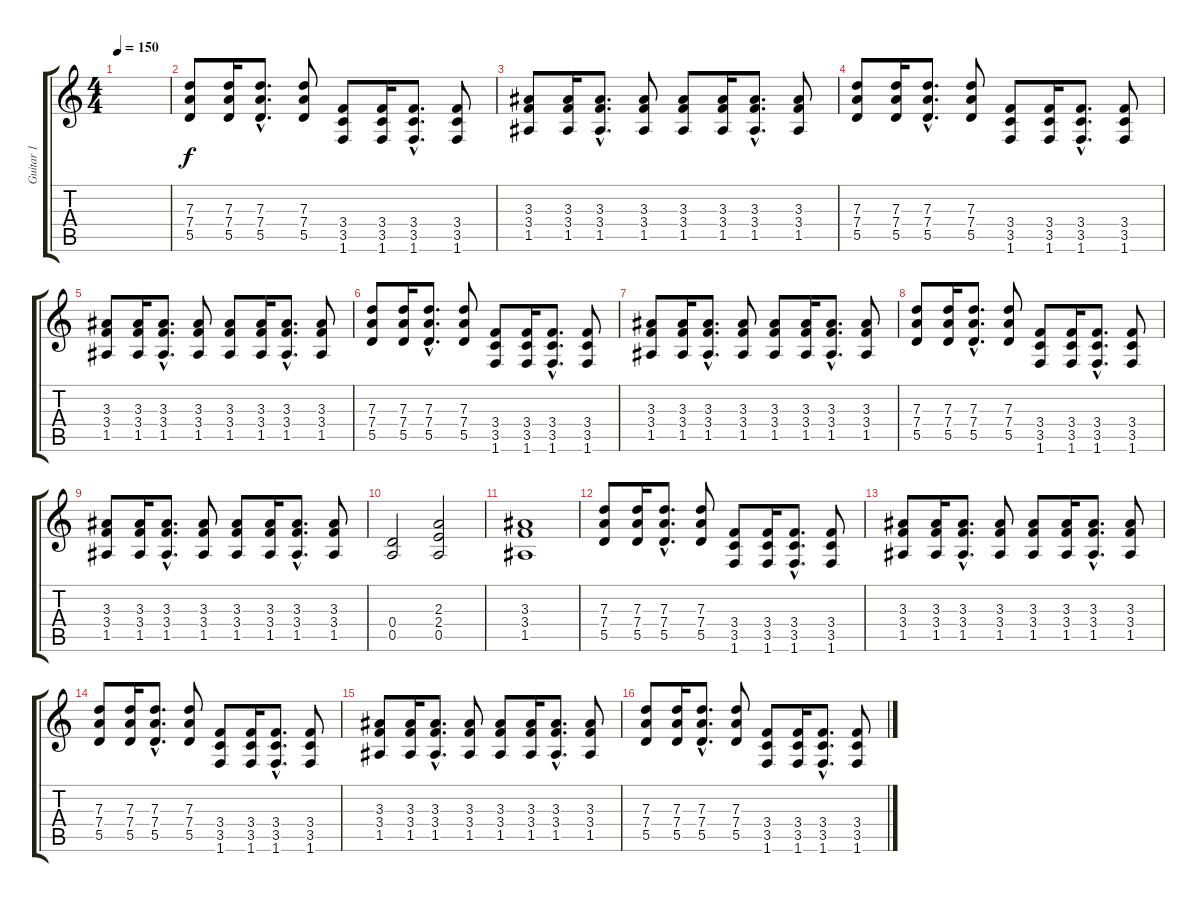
\track ("Guitar 1" "Guitar 1") {instrument distortionguitar}
\staff {score tabs}
\tuning (E4 B3 G3 D3 A2 E2) {hide}
\ts (4 4)
\tempo 150
\clef g2
\ks c
|
(7.3 7.4 5.5).8 (7.3 7.4 5.5).16 (7.3{hac} 7.4{hac} 5.5{hac}).8{d} (7.3 7.4 5.5).8 (3.4 3.5 1.6).8 (3.4 3.5 1.6).16 (3.4{hac} 3.5{hac} 1.6{hac}).8{d} (3.4 3.5 1.6).8 |
(3.3 3.4 1.5).8 (3.3 3.4 1.5).16 (3.3{hac} 3.4{hac} 1.5{hac}).8{d} (3.3 3.4 1.5).8 (3.3 3.4 1.5).8 (3.3 3.4 1.5).16 (3.3{hac} 3.4{hac} 1.5{hac}).8{d} (3.3 3.4 1.5).8 |
(7.3 7.4 5.5).8 (7.3 7.4 5.5).16 (7.3{hac} 7.4{hac} 5.5{hac}).8{d} (7.3 7.4 5.5).8 (3.4 3.5 1.6).8 (3.4 3.5 1.6).16 (3.4{hac} 3.5{hac} 1.6{hac}).8{d} (3.4 3.5 1.6).8 |
(3.3 3.4 1.5).8 (3.3 3.4 1.5).16 (3.3{hac} 3.4{hac} 1.5{hac}).8{d} (3.3 3.4 1.5).8 (3.3 3.4 1.5).8 (3.3 3.4 1.5).16 (3.3{hac} 3.4{hac} 1.5{hac}).8{d} (3.3 3.4 1.5).8 |
(7.3 7.4 5.5).8 (7.3 7.4 5.5).16 (7.3{hac} 7.4{hac} 5.5{hac}).8{d} (7.3 7.4 5.5).8 (3.4 3.5 1.6).8 (3.4 3.5 1.6).16 (3.4{hac} 3.5{hac} 1.6{hac}).8{d} (3.4 3.5 1.6).8 |
(3.3 3.4 1.5).8 (3.3 3.4 1.5).16 (3.3{hac} 3.4{hac} 1.5{hac}).8{d} (3.3 3.4 1.5).8 (3.3 3.4 1.5).8 (3.3 3.4 1.5).16 (3.3{hac} 3.4{hac} 1.5{hac}).8{d} (3.3 3.4 1.5).8 |
(7.3 7.4 5.5).8 (7.3 7.4 5.5).16 (7.3{hac} 7.4{hac} 5.5{hac}).8{d} (7.3 7.4 5.5).8 (3.4 3.5 1.6).8 (3.4 3.5 1.6).16 (3.4{hac} 3.5{hac} 1.6{hac}).8{d} (3.4 3.5 1.6).8 |
(3.3 3.4 1.5).8 (3.3 3.4 1.5).16 (3.3{hac} 3.4{hac} 1.5{hac}).8{d} (3.3 3.4 1.5).8 (3.3 3.4 1.5).8 (3.3 3.4 1.5).16 (3.3{hac} 3.4{hac} 1.5{hac}).8{d} (3.3 3.4 1.5).8 |
(0.4 0.5).2 (2.3 2.4 0.5).2 |
(3.3 3.4 1.5).1 |
(7.3 7.4 5.5).8 (7.3 7.4 5.5).16 (7.3{hac} 7.4{hac} 5.5{hac}).8{d} (7.3 7.4 5.5).8 (3.4 3.5 1.6).8 (3.4 3.5 1.6).16 (3.4{hac} 3.5{hac} 1.6{hac}).8{d} (3.4 3.5 1.6).8 |
(3.3 3.4 1.5).8 (3.3 3.4 1.5).16 (3.3{hac} 3.4{hac} 1.5{hac}).8{d} (3.3 3.4 1.5).8 (3.3 3.4 1.5).8 (3.3 3.4 1.5).16 (3.3{hac} 3.4{hac} 1.5{hac}).8{d} (3.3 3.4 1.5).8 |
(7.3 7.4 5.5).8 (7.3 7.4 5.5).16 (7.3{hac} 7.4{hac} 5.5{hac}).8{d} (7.3 7.4 5.5).8 (3.4 3.5 1.6).8 (3.4 3.5 1.6).16 (3.4{hac} 3.5{hac} 1.6{hac}).8{d} (3.4 3.5 1.6).8 |
(3.3 3.4 1.5).8 (3.3 3.4 1.5).16 (3.3{hac} 3.4{hac} 1.5{hac}).8{d} (3.3 3.4 1.5).8 (3.3 3.4 1.5).8 (3.3 3.4 1.5).16 (3.3{hac} 3.4{hac} 1.5{hac}).8{d} (3.3 3.4 1.5).8 |
(7.3 7.4 5.5).8 (7.3 7.4 5.5).16 (7.3{hac} 7.4{hac} 5.5{hac}).8{d} (7.3 7.4 5.5).8 (3.4 3.5 1.6).8 (3.4 3.5 1.6).16 (3.4{hac} 3.5{hac} 1.6{hac}).8{d} (3.4 3.5 1.6).8
